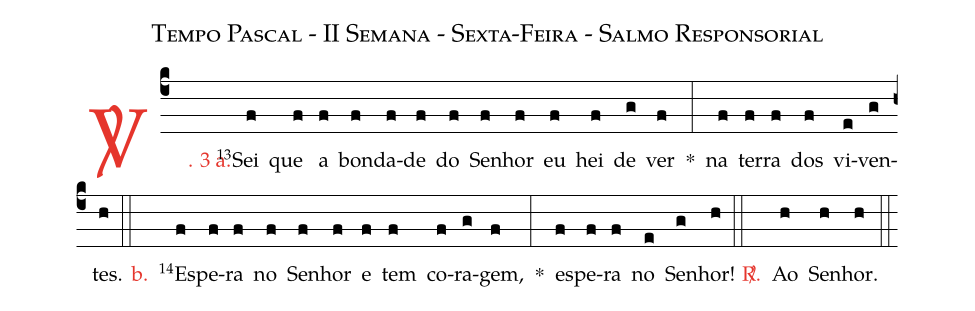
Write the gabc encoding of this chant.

name: Tempo Pascal - II Semana - Sexta-Feira - Salmo Responsorial;
%%
(c4)

<c><sp>V/</sp>. 3 a.</c>() <v>\VSup{13}</v>Sei(f) que(f) a(f) bon(f)da(f)de(f) do(f) Se(f)nhor(f) eu(f) hei(f) de(g) ver(f) *(:)
na(f) ter(f)ra(f) dos(f) vi(e)ven(g)tes.(h)

(::)

<nlba><c>b.</c>() <v>\VSup{14}</v>Es</nlba>(f)pe(f)ra(f) no(f) Se(f)nhor(f) e(f) tem(f) co(f)ra(g)gem,(f) *(:)
es(f)pe(f)ra(f) no(e) Se(g)nhor!(h)

(::)

<nlba><c><sp>R/</sp>.</c>() Ao</nlba>(h) Se(h)nhor.(h)

(::)
